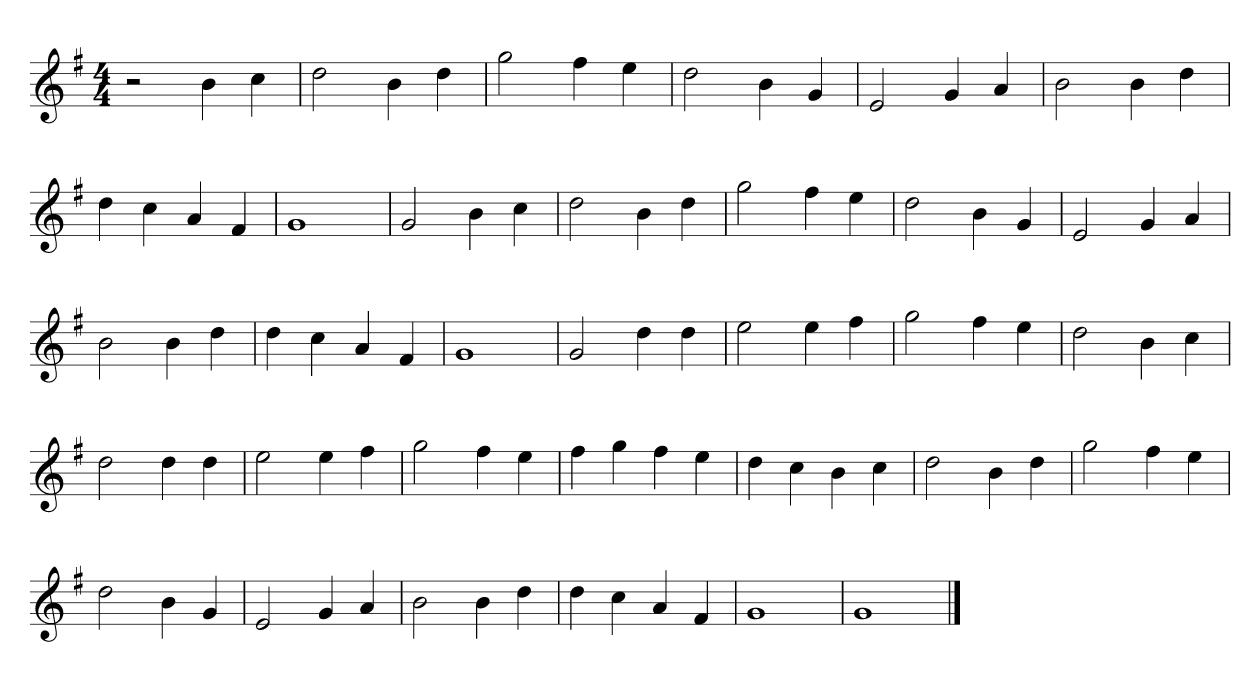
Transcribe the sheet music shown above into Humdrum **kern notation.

**kern
*part1
*staff1
*clefG2
*k[f#]
*M4/4
=
2r
4b\
4cc\
=
2dd\
4b\
4dd\
=
2gg\
4ff#\
4ee\
=
2dd\
4b\
4g/
=
2e/
4g/
4a/
=
2b\
4b\
4dd\
=
4dd\
4cc\
4a/
4f#/
=
1g
=
2g/
4b\
4cc\
=
2dd\
4b\
4dd\
=
2gg\
4ff#\
4ee\
=
2dd\
4b\
4g/
=
2e/
4g/
4a/
=
2b\
4b\
4dd\
=
4dd\
4cc\
4a/
4f#/
=
1g
=
2g/
4dd\
4dd\
=
2ee\
4ee\
4ff#\
=
2gg\
4ff#\
4ee\
=
2dd\
4b\
4cc\
=
2dd\
4dd\
4dd\
=
2ee\
4ee\
4ff#\
=
2gg\
4ff#\
4ee\
=
4ff#\
4gg\
4ff#\
4ee\
=
4dd\
4cc\
4b\
4cc\
=
2dd\
4b\
4dd\
=
2gg\
4ff#\
4ee\
=
2dd\
4b\
4g/
=
2e/
4g/
4a/
=
2b\
4b\
4dd\
=
4dd\
4cc\
4a/
4f#/
=
1g
=
1g
==
*-
